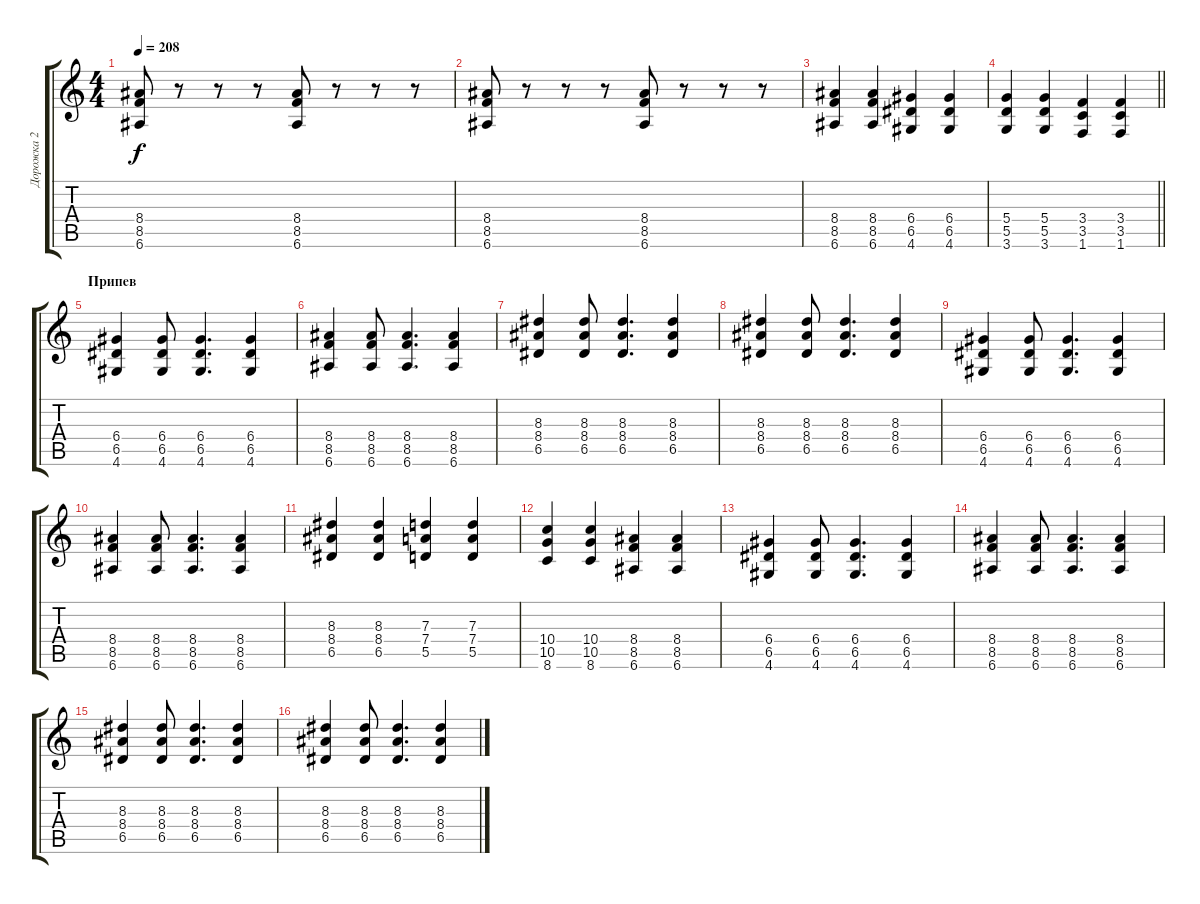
\track ("Дорожка 2" "Дорожка 2") {instrument distortionguitar}
\staff {score tabs}
\tuning (E4 B3 G3 D3 A2 E2) {hide}
\ts (4 4)
\tempo 208
\clef g2
\ks c
(8.4 8.5 6.6).8{dy f instrument distortionguitar} r.8 r.8 r.8 (8.4 8.5 6.6).8 r.8 r.8 r.8 |
(8.4 8.5 6.6).8{instrument distortionguitar} r.8 r.8 r.8 (8.4 8.5 6.6).8 r.8 r.8 r.8 |
(8.4 8.5 6.6).4 (8.4 8.5 6.6).4 (6.4 6.5 4.6).4 (6.4 6.5 4.6).4 |
\barLineRight lightlight
(5.4 5.5 3.6).4 (5.4 5.5 3.6).4 (3.4 3.5 1.6).4 (3.4 3.5 1.6).4 |
\section ("" "Припев")
(6.4 6.5 4.6).4 (6.4 6.5 4.6).8 (6.4 6.5 4.6).4{d} (6.4 6.5 4.6).4 |
(8.4 8.5 6.6).4 (8.4 8.5 6.6).8 (8.4 8.5 6.6).4{d} (8.4 8.5 6.6).4 |
(8.3 8.4 6.5).4 (8.3 8.4 6.5).8 (8.3 8.4 6.5).4{d} (8.3 8.4 6.5).4 |
(8.3 8.4 6.5).4 (8.3 8.4 6.5).8 (8.3 8.4 6.5).4{d} (8.3 8.4 6.5).4 |
(6.4 6.5 4.6).4 (6.4 6.5 4.6).8 (6.4 6.5 4.6).4{d} (6.4 6.5 4.6).4 |
(8.4 8.5 6.6).4 (8.4 8.5 6.6).8 (8.4 8.5 6.6).4{d} (8.4 8.5 6.6).4 |
(8.3 8.4 6.5).4 (8.3 8.4 6.5).4 (7.3 7.4 5.5).4 (7.3 7.4 5.5).4 |
(10.4 10.5 8.6).4 (10.4 10.5 8.6).4 (8.4 8.5 6.6).4 (8.4 8.5 6.6).4 |
(6.4 6.5 4.6).4 (6.4 6.5 4.6).8 (6.4 6.5 4.6).4{d} (6.4 6.5 4.6).4 |
(8.4 8.5 6.6).4 (8.4 8.5 6.6).8 (8.4 8.5 6.6).4{d} (8.4 8.5 6.6).4 |
(8.3 8.4 6.5).4 (8.3 8.4 6.5).8 (8.3 8.4 6.5).4{d} (8.3 8.4 6.5).4 |
(8.3 8.4 6.5).4 (8.3 8.4 6.5).8 (8.3 8.4 6.5).4{d} (8.3 8.4 6.5).4
